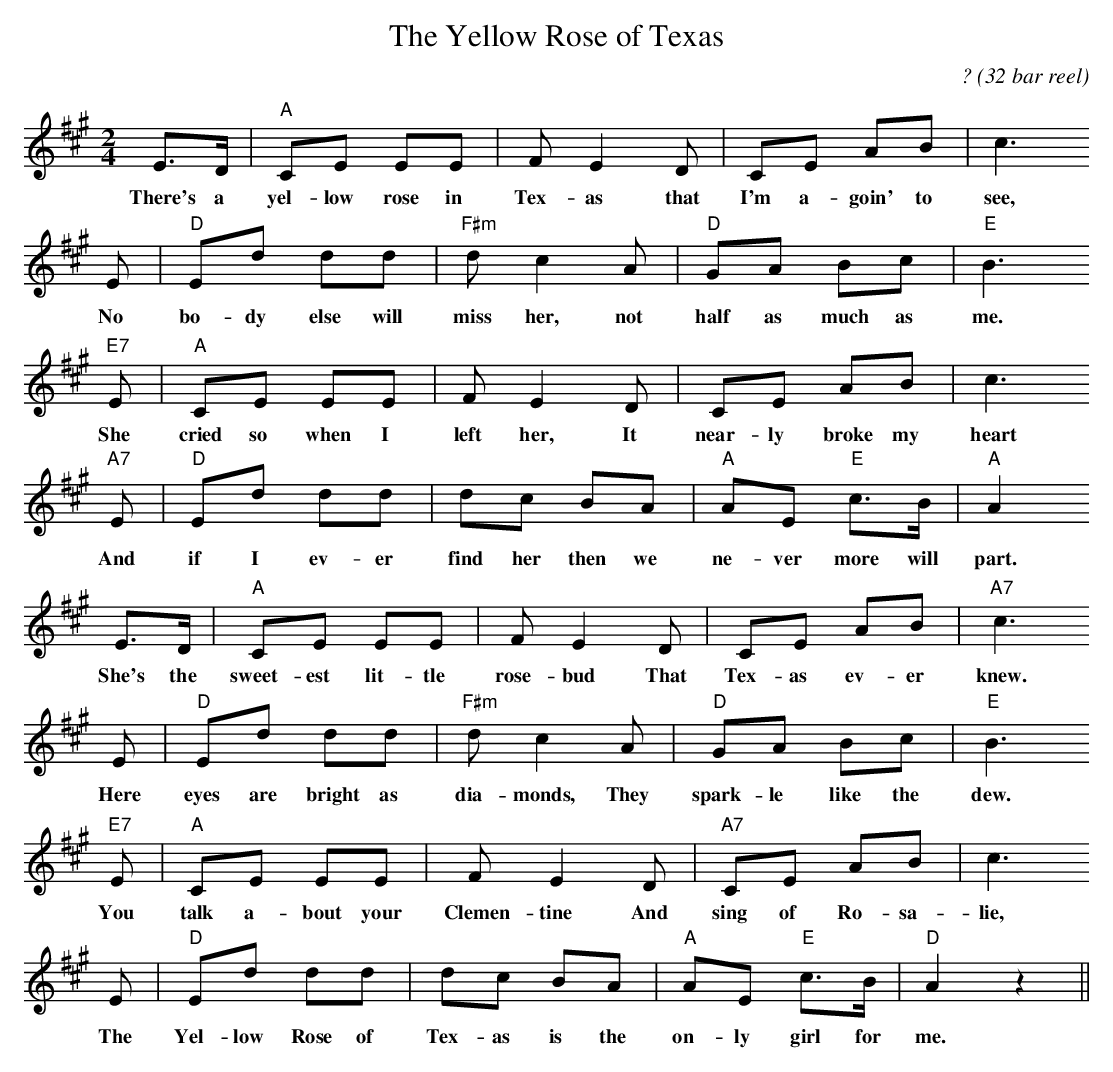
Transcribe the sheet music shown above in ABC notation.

X:1     %Music
T:The Yellow Rose of Texas
C:? (32 bar reel)
M:2/4     %Meter
L:1/16     %
K:A
E3D | "A" C2E2 E2E2 |F2 E4 D2 |C2E2 A2B2 |c6
w:There's a yel-low rose in Tex-as that I'm a-goin' to see,
 E2 | "D" E2d2 d2d2 | "F#m" d2 c4 A2 | "D" G2A2 B2c2 | "E" B6
w: No bo-dy else will miss her, not half as much as me.
 "E7" E2 | "A" C2E2 E2E2 | F2 E4 D2 | C2E2 A2B2 | c6
w:She cried so when I left her, It near-ly broke my heart
"A7" E2 | "D" E2d2 d2d2 | d2c2 B2A2 | "A" A2E2 "E" c3B |  "A" A4
w:And if I ev-er find her then we ne-ver more will part.
  E3D | "A" C2E2 E2E2 | F2 E4 D2 | C2E2 A2B2 | "A7" c6
w:She's the sweet-est lit-tle rose-bud That Tex-as ev-er knew.
E2 | "D" E2d2 d2d2 | "F#m" d2 c4 A2 | "D" G2A2 B2c2 | "E" B6
w:Here eyes are bright as dia-monds, They spark-le like the dew.
"E7" E2 | "A" C2E2 E2E2 |F2 E4 D2 | "A7" C2E2 A2B2 | c6
w:You talk a-bout your Clemen-tine And sing of Ro-sa-lie,
E2 | "D" E2d2 d2d2 |d2c2 B2A2 | "A" A2E2 "E" c3B | "D" A4  z4 ||
w:The Yel-low Rose of Tex-as is the on-ly girl for me.
